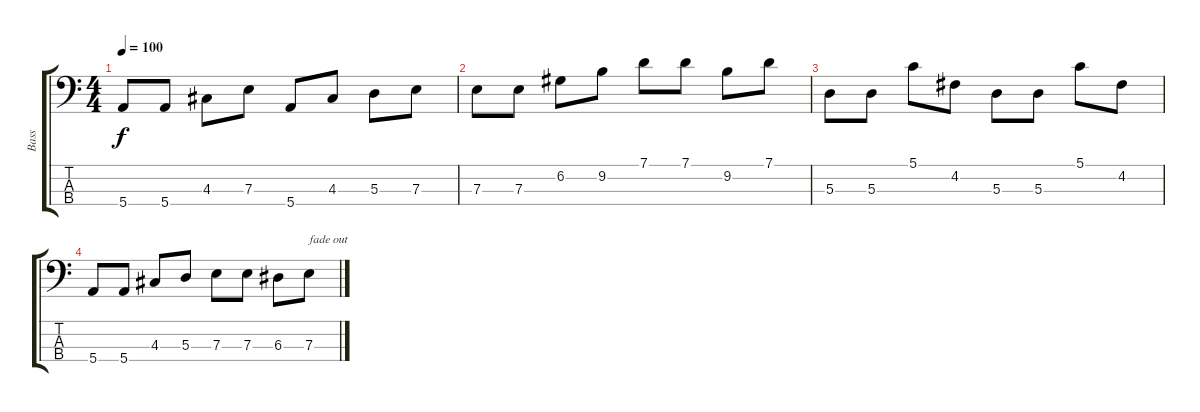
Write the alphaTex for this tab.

\track ("Bass" "Bass") {instrument electricbassfinger}
\staff {score tabs}
\tuning (G2 D2 A1 E1) {hide}
\ts (4 4)
\tempo 100
\clef f4
\ks c
5.4.8{dy f} 5.4.8 4.3.8 7.3.8 5.4.8 4.3.8 5.3.8 7.3.8 |
7.3.8 7.3.8 6.2.8 9.2.8 7.1.8 7.1.8 9.2.8 7.1.8 |
5.3.8 5.3.8 5.1.8 4.2.8 5.3.8 5.3.8 5.1.8 4.2.8 |
5.4.8 5.4.8 4.3.8 5.3.8 7.3.8 7.3.8 6.3.8 7.3.8{txt "fade out"}
